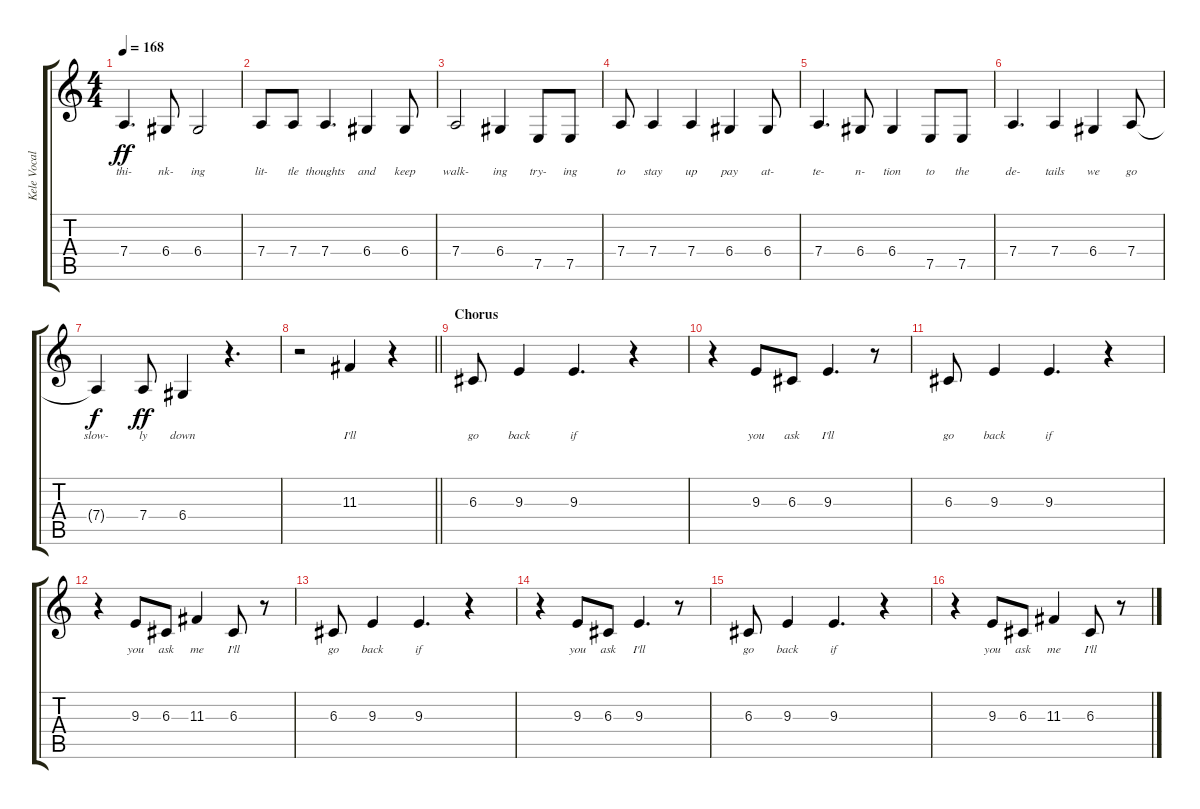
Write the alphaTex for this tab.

\track ("Kele Vocals" "Kele Vocal") {instrument altosax}
\staff {score tabs}
\tuning (E4 B3 G3 D3 A2 E2) {hide}
\ts (4 4)
\tempo 168
\clef g2
\ks c
7.4.4{d lyrics (0 "thi-") lyrics (1 "") lyrics (2 "") lyrics (3 "") lyrics (4 "") dy ff} 6.4.8{lyrics (0 "nk-") lyrics (1 "") lyrics (2 "") lyrics (3 "") lyrics (4 "")} 6.4.2{lyrics (0 "ing") lyrics (1 "") lyrics (2 "") lyrics (3 "") lyrics (4 "")} |
7.4.8{lyrics (0 "lit-") lyrics (1 "") lyrics (2 "") lyrics (3 "") lyrics (4 "")} 7.4.8{lyrics (0 "tle") lyrics (1 "") lyrics (2 "") lyrics (3 "") lyrics (4 "")} 7.4.4{d lyrics (0 "thoughts") lyrics (1 "") lyrics (2 "") lyrics (3 "") lyrics (4 "")} 6.4.4{lyrics (0 "and") lyrics (1 "") lyrics (2 "") lyrics (3 "") lyrics (4 "")} 6.4.8{lyrics (0 "keep") lyrics (1 "") lyrics (2 "") lyrics (3 "") lyrics (4 "")} |
7.4.2{lyrics (0 "walk-") lyrics (1 "") lyrics (2 "") lyrics (3 "") lyrics (4 "")} 6.4.4{lyrics (0 "ing") lyrics (1 "") lyrics (2 "") lyrics (3 "") lyrics (4 "")} 7.5.8{lyrics (0 "try-") lyrics (1 "") lyrics (2 "") lyrics (3 "") lyrics (4 "")} 7.5.8{lyrics (0 "ing") lyrics (1 "") lyrics (2 "") lyrics (3 "") lyrics (4 "")} |
7.4.8{lyrics (0 "to") lyrics (1 "") lyrics (2 "") lyrics (3 "") lyrics (4 "")} 7.4.4{lyrics (0 "stay") lyrics (1 "") lyrics (2 "") lyrics (3 "") lyrics (4 "")} 7.4.4{lyrics (0 "up") lyrics (1 "") lyrics (2 "") lyrics (3 "") lyrics (4 "")} 6.4.4{lyrics (0 "pay") lyrics (1 "") lyrics (2 "") lyrics (3 "") lyrics (4 "")} 6.4.8{lyrics (0 "at-") lyrics (1 "") lyrics (2 "") lyrics (3 "") lyrics (4 "")} |
7.4.4{d lyrics (0 "te-") lyrics (1 "") lyrics (2 "") lyrics (3 "") lyrics (4 "")} 6.4.8{lyrics (0 "n-") lyrics (1 "") lyrics (2 "") lyrics (3 "") lyrics (4 "")} 6.4.4{lyrics (0 "tion") lyrics (1 "") lyrics (2 "") lyrics (3 "") lyrics (4 "")} 7.5.8{lyrics (0 "to") lyrics (1 "") lyrics (2 "") lyrics (3 "") lyrics (4 "")} 7.5.8{lyrics (0 "the") lyrics (1 "") lyrics (2 "") lyrics (3 "") lyrics (4 "")} |
7.4.4{d lyrics (0 "de-") lyrics (1 "") lyrics (2 "") lyrics (3 "") lyrics (4 "")} 7.4.4{lyrics (0 "tails") lyrics (1 "") lyrics (2 "") lyrics (3 "") lyrics (4 "")} 6.4.4{lyrics (0 "we") lyrics (1 "") lyrics (2 "") lyrics (3 "") lyrics (4 "")} 7.4.8{lyrics (0 "go") lyrics (1 "") lyrics (2 "") lyrics (3 "") lyrics (4 "")} |
7.4{t}.4{lyrics (0 "slow-") lyrics (1 "") lyrics (2 "") lyrics (3 "") lyrics (4 "") dy f} 7.4.8{lyrics (0 "ly") lyrics (1 "") lyrics (2 "") lyrics (3 "") lyrics (4 "") dy ff} 6.4.4{lyrics (0 "down") lyrics (1 "") lyrics (2 "") lyrics (3 "") lyrics (4 "")} r.4{d} |
\barLineRight lightlight
r.2 11.3.4{lyrics (0 "I'll") lyrics (1 "") lyrics (2 "") lyrics (3 "") lyrics (4 "")} r.4 |
\section ("" "Chorus")
6.3.8{lyrics (0 "go") lyrics (1 "") lyrics (2 "") lyrics (3 "") lyrics (4 "")} 9.3.4{lyrics (0 "back") lyrics (1 "") lyrics (2 "") lyrics (3 "") lyrics (4 "")} 9.3.4{d lyrics (0 "if") lyrics (1 "") lyrics (2 "") lyrics (3 "") lyrics (4 "")} r.4 |
r.4 9.3.8{lyrics (0 "you") lyrics (1 "") lyrics (2 "") lyrics (3 "") lyrics (4 "")} 6.3.8{lyrics (0 "ask") lyrics (1 "") lyrics (2 "") lyrics (3 "") lyrics (4 "")} 9.3.4{d lyrics (0 "I'll") lyrics (1 "") lyrics (2 "") lyrics (3 "") lyrics (4 "")} r.8 |
6.3.8{lyrics (0 "go") lyrics (1 "") lyrics (2 "") lyrics (3 "") lyrics (4 "")} 9.3.4{lyrics (0 "back") lyrics (1 "") lyrics (2 "") lyrics (3 "") lyrics (4 "")} 9.3.4{d lyrics (0 "if") lyrics (1 "") lyrics (2 "") lyrics (3 "") lyrics (4 "")} r.4 |
r.4 9.3.8{lyrics (0 "you") lyrics (1 "") lyrics (2 "") lyrics (3 "") lyrics (4 "")} 6.3.8{lyrics (0 "ask") lyrics (1 "") lyrics (2 "") lyrics (3 "") lyrics (4 "")} 11.3.4{lyrics (0 "me") lyrics (1 "") lyrics (2 "") lyrics (3 "") lyrics (4 "")} 6.3.8{lyrics (0 "I'll") lyrics (1 "") lyrics (2 "") lyrics (3 "") lyrics (4 "")} r.8 |
6.3.8{lyrics (0 "go") lyrics (1 "") lyrics (2 "") lyrics (3 "") lyrics (4 "")} 9.3.4{lyrics (0 "back") lyrics (1 "") lyrics (2 "") lyrics (3 "") lyrics (4 "")} 9.3.4{d lyrics (0 "if") lyrics (1 "") lyrics (2 "") lyrics (3 "") lyrics (4 "")} r.4 |
r.4 9.3.8{lyrics (0 "you") lyrics (1 "") lyrics (2 "") lyrics (3 "") lyrics (4 "")} 6.3.8{lyrics (0 "ask") lyrics (1 "") lyrics (2 "") lyrics (3 "") lyrics (4 "")} 9.3.4{d lyrics (0 "I'll") lyrics (1 "") lyrics (2 "") lyrics (3 "") lyrics (4 "")} r.8 |
6.3.8{lyrics (0 "go") lyrics (1 "") lyrics (2 "") lyrics (3 "") lyrics (4 "")} 9.3.4{lyrics (0 "back") lyrics (1 "") lyrics (2 "") lyrics (3 "") lyrics (4 "")} 9.3.4{d lyrics (0 "if") lyrics (1 "") lyrics (2 "") lyrics (3 "") lyrics (4 "")} r.4 |
r.4 9.3.8{lyrics (0 "you") lyrics (1 "") lyrics (2 "") lyrics (3 "") lyrics (4 "")} 6.3.8{lyrics (0 "ask") lyrics (1 "") lyrics (2 "") lyrics (3 "") lyrics (4 "")} 11.3.4{lyrics (0 "me") lyrics (1 "") lyrics (2 "") lyrics (3 "") lyrics (4 "")} 6.3.8{lyrics (0 "I'll") lyrics (1 "") lyrics (2 "") lyrics (3 "") lyrics (4 "")} r.8
